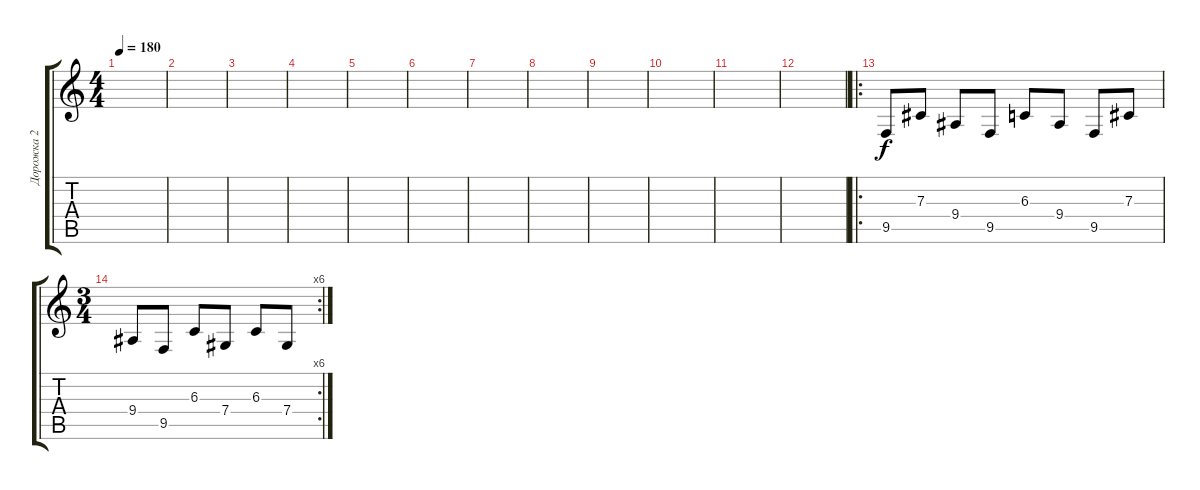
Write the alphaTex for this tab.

\track ("Дорожка 2" "Дорожка 2") {instrument pizzicatostrings}
\staff {score tabs}
\tuning (Eb4 Bb3 Gb3 Db3 Ab2 Eb2) {hide}
\ts (4 4)
\tempo 180
\clef g2
\ks c
|
|
|
|
|
|
|
|
|
|
|
|
\ro
9.5.8{instrument pizzicatostrings} 7.3.8 9.4.8 9.5.8 6.3.8 9.4.8 9.5.8 7.3.8 |
\rc 6
\ts (3 4)
9.4.8 9.5.8 6.3.8 7.4.8 6.3.8 7.4.8
